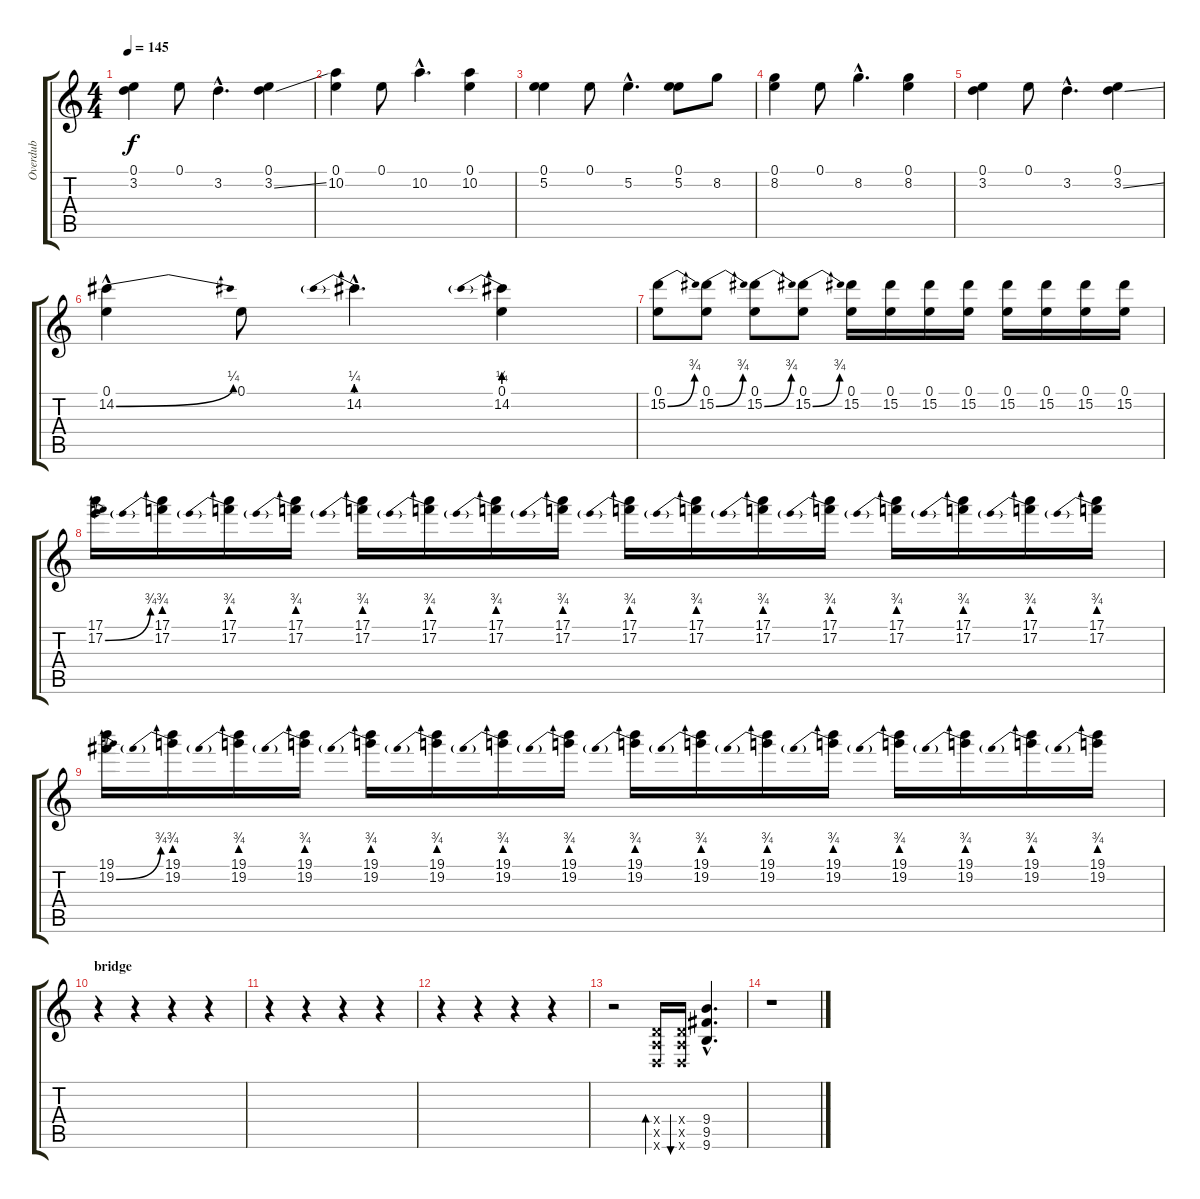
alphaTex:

\track ("Overdub" "Overdub") {instrument distortionguitar}
\staff {score tabs}
\tuning (E4 B3 G3 D3 A2 D2) {hide}
\ts (4 4)
\tempo 145
\clef g2
\ks c
(0.1 3.2).4{dy f} 0.1.8 3.2{hac}.4{d} (0.1 3.2{ss}).4 |
(0.1 10.2).4 0.1.8 10.2{hac}.4{d} (0.1 10.2).4 |
(0.1 5.2).4 0.1.8 5.2{hac}.4{d} (0.1 5.2).8 8.2.8 |
(0.1 8.2).4 0.1.8 8.2{hac}.4{d} (0.1 8.2).4 |
(0.1 3.2).4 0.1.8 3.2{hac}.4{d} (0.1 3.2{ss}).4 |
(0.1 14.2{be (bend 0 0 60 1) hac}).4 0.1.8 14.2{be (prebend 0 1 60 1) hac}.4{d} (0.1 14.2{be (prebend 0 1 60 1)}).4 |
(0.1 15.2{be (bend 0 0 60 3)}).8 (0.1 15.2{be (bend 0 0 60 3)}).8 (0.1 15.2{be (bend 0 0 60 3)}).8 (0.1 15.2{be (bend 0 0 60 3)}).8 (0.1 15.2).16 (0.1 15.2).16 (0.1 15.2).16 (0.1 15.2).16 (0.1 15.2).16 (0.1 15.2).16 (0.1 15.2).16 (0.1 15.2).16 |
(17.1 17.2{be (bend 0 0 60 3)}).16 (17.1 17.2{be (prebend 0 3 60 3)}).16 (17.1 17.2{be (prebend 0 3 60 3)}).16 (17.1 17.2{be (prebend 0 3 60 3)}).16 (17.1 17.2{be (prebend 0 3 60 3)}).16 (17.1 17.2{be (prebend 0 3 60 3)}).16 (17.1 17.2{be (prebend 0 3 60 3)}).16 (17.1 17.2{be (prebend 0 3 60 3)}).16 (17.1 17.2{be (prebend 0 3 60 3)}).16 (17.1 17.2{be (prebend 0 3 60 3)}).16 (17.1 17.2{be (prebend 0 3 60 3)}).16 (17.1 17.2{be (prebend 0 3 60 3)}).16 (17.1 17.2{be (prebend 0 3 60 3)}).16 (17.1 17.2{be (prebend 0 3 60 3)}).16 (17.1 17.2{be (prebend 0 3 60 3)}).16 (17.1 17.2{be (prebend 0 3 60 3)}).16 |
(19.1 19.2{be (bend 0 0 60 3)}).16 (19.1 19.2{be (prebend 0 3 60 3)}).16 (19.1 19.2{be (prebend 0 3 60 3)}).16 (19.1 19.2{be (prebend 0 3 60 3)}).16 (19.1 19.2{be (prebend 0 3 60 3)}).16 (19.1 19.2{be (prebend 0 3 60 3)}).16 (19.1 19.2{be (prebend 0 3 60 3)}).16 (19.1 19.2{be (prebend 0 3 60 3)}).16 (19.1 19.2{be (prebend 0 3 60 3)}).16 (19.1 19.2{be (prebend 0 3 60 3)}).16 (19.1 19.2{be (prebend 0 3 60 3)}).16 (19.1 19.2{be (prebend 0 3 60 3)}).16 (19.1 19.2{be (prebend 0 3 60 3)}).16 (19.1 19.2{be (prebend 0 3 60 3)}).16 (19.1 19.2{be (prebend 0 3 60 3)}).16 (19.1 19.2{be (prebend 0 3 60 3)}).16 |
\section ("" "bridge")
r.4 r.4 r.4 r.4 |
r.4 r.4 r.4 r.4 |
r.4 r.4 r.4 r.4 |
r.2 (0.4{x} 0.5{x} 0.6{x}).16{bd 120} (0.4{x} 0.5{x} 0.6{x}).16{bu 120} (9.4{hac} 9.5{hac} 9.6{hac}).4{d} |
r.1
